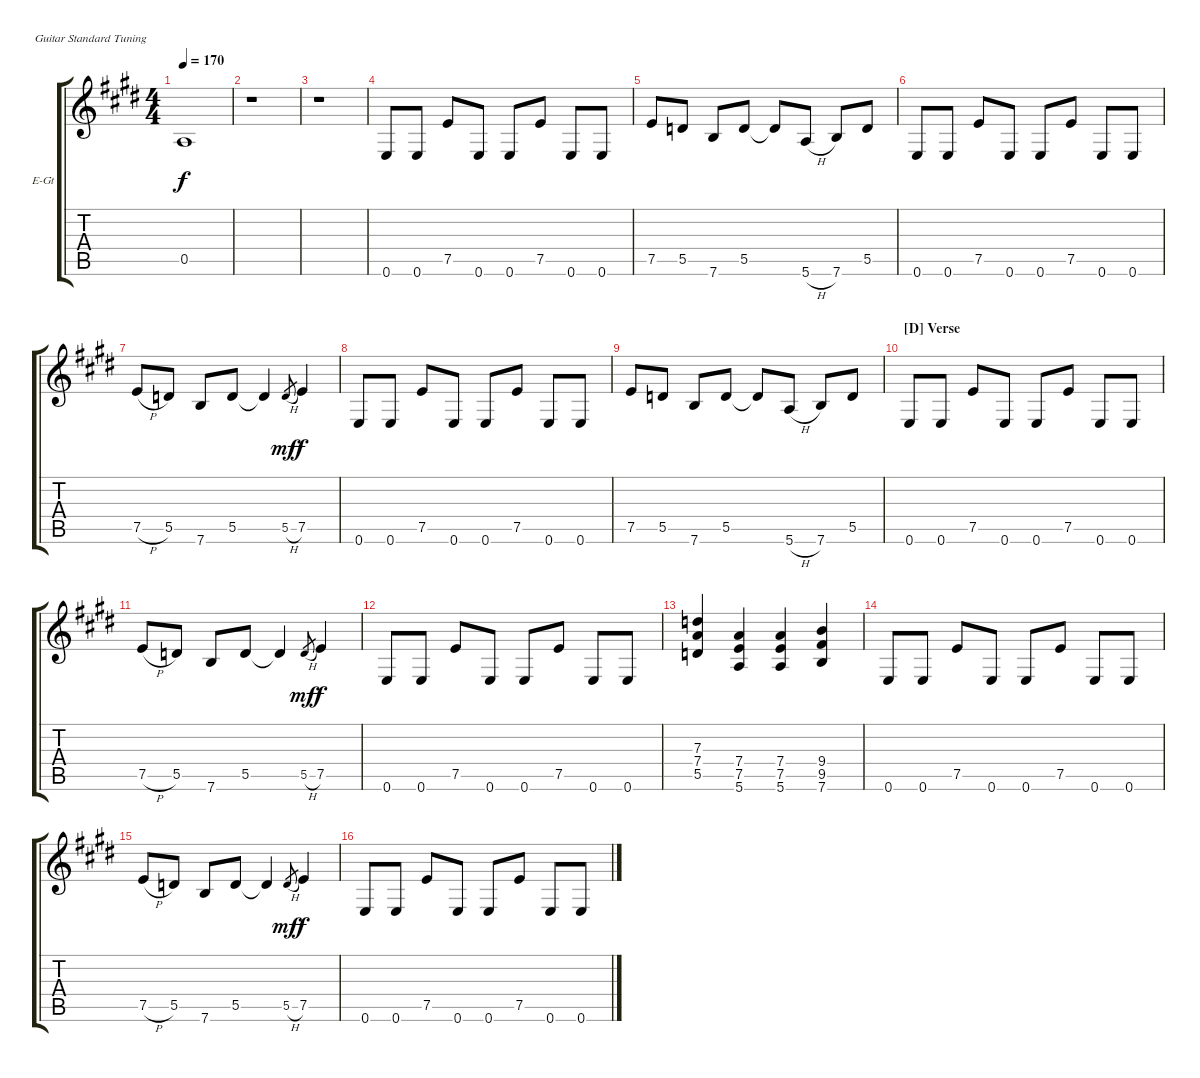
\bracketExtendMode groupsimilarinstruments
\firstSystemTrackNameOrientation horizontal
\otherSystemsTrackNameOrientation horizontal
\track ("Guitar 2" "E-Gt") {instrument overdrivenguitar}
\staff {score tabs}
\tuning (E4 B3 G3 D3 A2 E2)
\ts (4 4)
\tempo 170
\clef g2
\scale
1.07818
\ks e
0.5{t}.1{dy f} |
\scale
0.921816 r.1 |
\scale
1.07818 r.1 |
\scale
0.921816 0.6.8 0.6.8 7.5.8 0.6.8 0.6.8 7.5.8 0.6.8 0.6.8 |
\scale
1.07818 7.5.8 5.5.8 7.6.8 5.5.8 5.5{t}.8 5.6{h}.8 7.6.8 5.5.8 |
\scale
0.921816 0.6.8 0.6.8 7.5.8 0.6.8 0.6.8 7.5.8 0.6.8 0.6.8 |
\scale
1.07818 7.5{h}.8 5.5.8 7.6.8 5.5.8 5.5{t}.4 5.5{h}.8{gr dy mf} 7.5.4{dy f} |
\scale
0.921816 0.6.8 0.6.8 7.5.8 0.6.8 0.6.8 7.5.8 0.6.8 0.6.8 |
\scale
1.07818 7.5.8 5.5.8 7.6.8 5.5.8 5.5{t}.8 5.6{h}.8 7.6.8 5.5.8 |
\section ("D" "Verse")
\scale
0.921816 0.6.8 0.6.8 7.5.8 0.6.8 0.6.8 7.5.8 0.6.8 0.6.8 |
\scale
1.07818 7.5{h}.8 5.5.8 7.6.8 5.5.8 5.5{t}.4 5.5{h}.8{gr dy mf} 7.5.4{dy f} |
\scale
0.921816 0.6.8 0.6.8 7.5.8 0.6.8 0.6.8 7.5.8 0.6.8 0.6.8 |
\scale
1.07818 (7.3 7.4 5.5).4 (7.4 7.5 5.6).4 (7.4 7.5 5.6).4 (9.4 9.5 7.6).4 |
\scale
0.921816 0.6.8 0.6.8 7.5.8 0.6.8 0.6.8 7.5.8 0.6.8 0.6.8 |
\scale
1.07818 7.5{h}.8 5.5.8 7.6.8 5.5.8 5.5{t}.4 5.5{h}.8{gr dy mf} 7.5.4{dy f} |
\scale
0.921816 0.6.8 0.6.8 7.5.8 0.6.8 0.6.8 7.5.8 0.6.8 0.6.8
